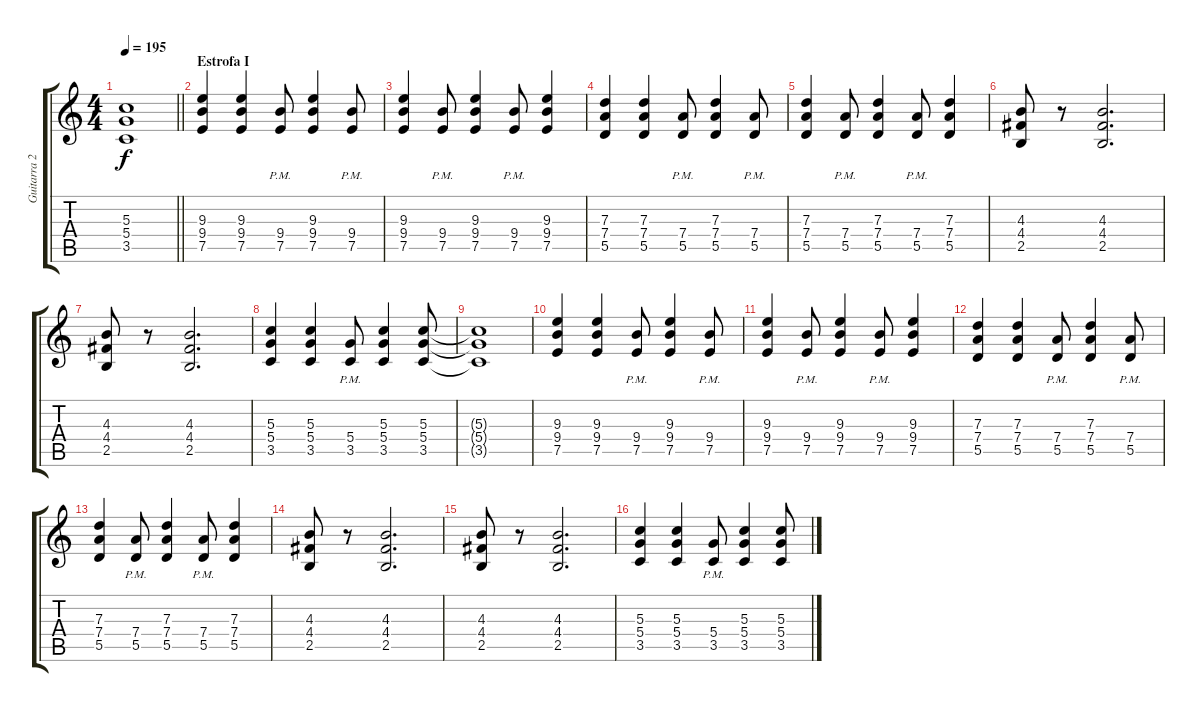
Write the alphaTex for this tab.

\track ("Guitarra 2" "Guitarra 2") {instrument overdrivenguitar}
\staff {score tabs}
\tuning (E4 B3 G3 D3 A2 E2) {hide}
\ts (4 4)
\tempo 195
\clef g2
\barLineRight lightlight
\ks c
(5.3{t} 5.4{t} 3.5{t}).1{dy f} |
\section ("" "Estrofa I")
(9.3 9.4 7.5).4 (9.3 9.4 7.5).4 (9.4{pm} 7.5{pm}).8 (9.3 9.4 7.5).4 (9.4{pm} 7.5{pm}).8 |
(9.3 9.4 7.5).4 (9.4{pm} 7.5{pm}).8 (9.3 9.4 7.5).4 (9.4{pm} 7.5{pm}).8 (9.3 9.4 7.5).4 |
(7.3 7.4 5.5).4 (7.3 7.4 5.5).4 (7.4{pm} 5.5{pm}).8 (7.3 7.4 5.5).4 (7.4{pm} 5.5{pm}).8 |
(7.3 7.4 5.5).4 (7.4{pm} 5.5{pm}).8 (7.3 7.4 5.5).4 (7.4{pm} 5.5{pm}).8 (7.3 7.4 5.5).4 |
(4.3 4.4 2.5).8 r.8 (4.3 4.4 2.5).2{d} |
(4.3 4.4 2.5).8 r.8 (4.3 4.4 2.5).2{d} |
(5.3 5.4 3.5).4 (5.3 5.4 3.5).4 (5.4{pm} 3.5{pm}).8 (5.3 5.4 3.5).4 (5.3 5.4 3.5).8 |
(5.3{t} 5.4{t} 3.5{t}).1 |
(9.3 9.4 7.5).4 (9.3 9.4 7.5).4 (9.4{pm} 7.5{pm}).8 (9.3 9.4 7.5).4 (9.4{pm} 7.5{pm}).8 |
(9.3 9.4 7.5).4 (9.4{pm} 7.5{pm}).8 (9.3 9.4 7.5).4 (9.4{pm} 7.5{pm}).8 (9.3 9.4 7.5).4 |
(7.3 7.4 5.5).4 (7.3 7.4 5.5).4 (7.4{pm} 5.5{pm}).8 (7.3 7.4 5.5).4 (7.4{pm} 5.5{pm}).8 |
(7.3 7.4 5.5).4 (7.4{pm} 5.5{pm}).8 (7.3 7.4 5.5).4 (7.4{pm} 5.5{pm}).8 (7.3 7.4 5.5).4 |
(4.3 4.4 2.5).8 r.8 (4.3 4.4 2.5).2{d} |
(4.3 4.4 2.5).8 r.8 (4.3 4.4 2.5).2{d} |
(5.3 5.4 3.5).4 (5.3 5.4 3.5).4 (5.4{pm} 3.5{pm}).8 (5.3 5.4 3.5).4 (5.3 5.4 3.5).8
